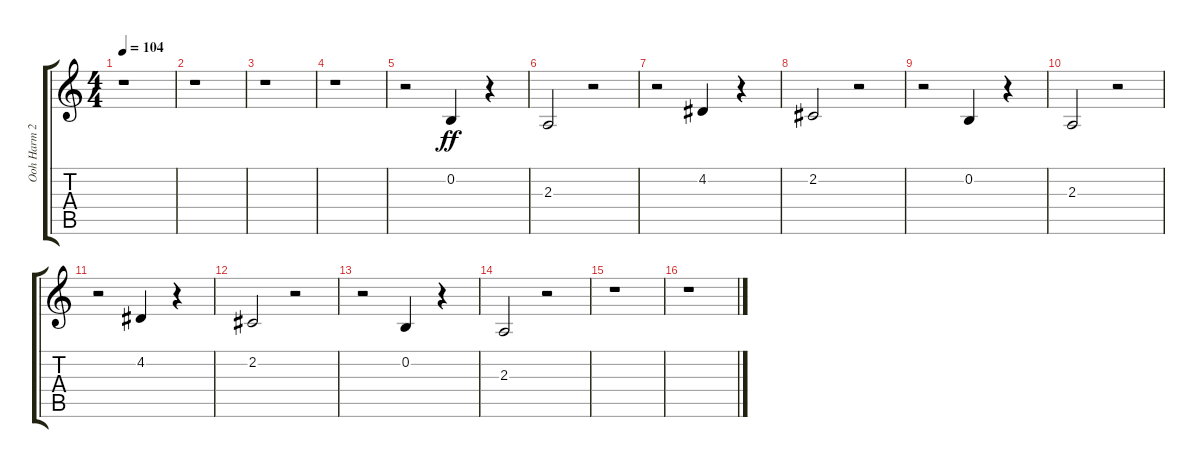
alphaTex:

\track ("Ooh Harm 2" "Ooh Harm 2") {instrument voiceoohs}
\staff {score tabs}
\tuning (E4 B3 G3 D3 A2 E2) {hide}
\ts (4 4)
\tempo 104
\clef g2
\ks c
r.1{dy ff} |
r.1 |
r.1 |
r.1 |
r.2 0.2.4 r.4 |
2.3.2 r.2 |
r.2 4.2.4 r.4 |
2.2.2 r.2 |
r.2 0.2.4 r.4 |
2.3.2 r.2 |
r.2 4.2.4 r.4 |
2.2.2 r.2 |
r.2 0.2.4 r.4 |
2.3.2 r.2 |
r.1 |
r.1
